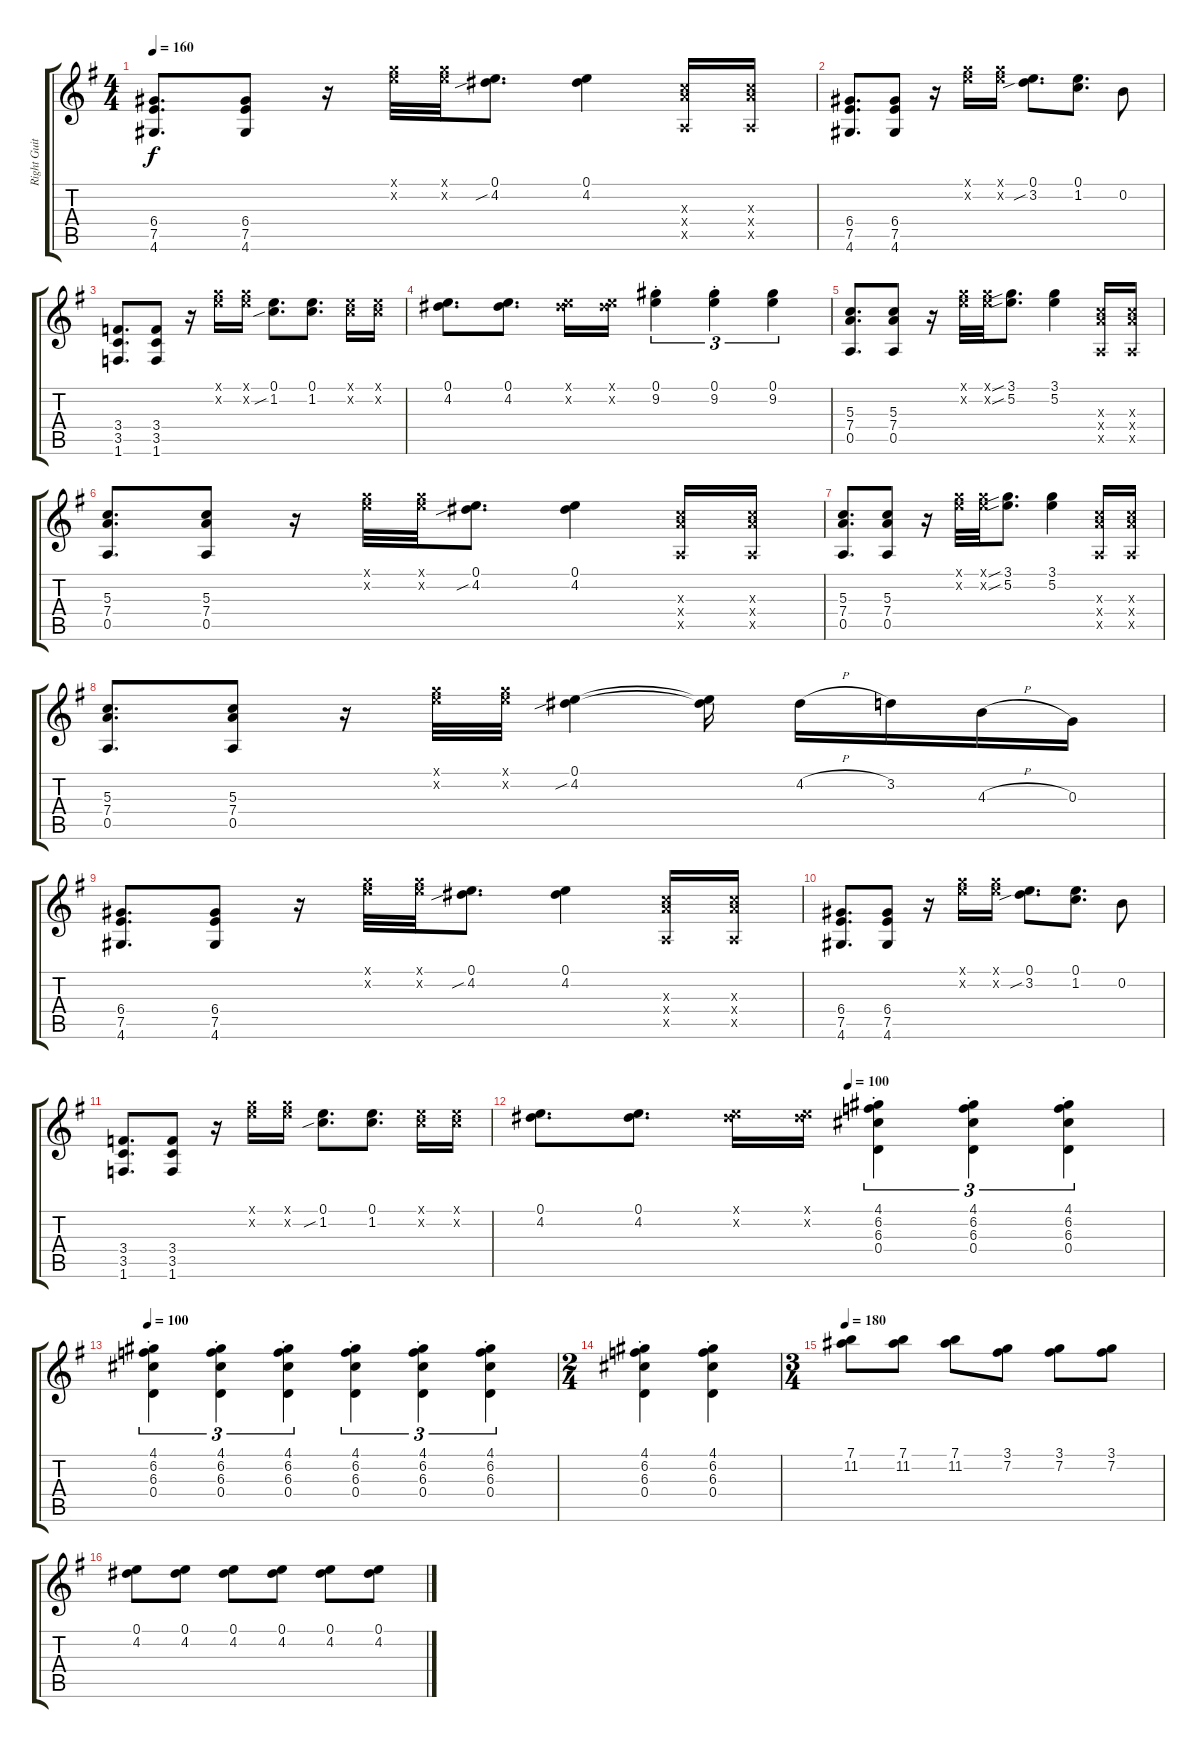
\track ("Right Guitar" "Right Guit") {instrument distortionguitar}
\staff {score tabs}
\tuning (E4 B3 G3 D3 A2 E2) {hide}
\ts (4 4)
\tempo 160
\clef g2
\ks g
(6.4 7.5 4.6).8{d dy f} (6.4 7.5 4.6).8 r.16 (3.1{x} 5.2{x}).32 (3.1{x} 5.2{x}).32 (0.1 4.2{sib}).8{d} (0.1 4.2).4 (5.3{x} 7.4{x} 0.5{x}).16 (5.3{x} 7.4{x} 0.5{x}).16 |
(6.4 7.5 4.6).8{d} (6.4 7.5 4.6).8 r.16 (3.1{x} 5.2{x}).16 (3.1{x} 5.2{x}).16 (0.1 3.2{sib}).8{d} (0.1 1.2).8{d} 0.2.8 |
(3.4 3.5 1.6).8{d} (3.4 3.5 1.6).8 r.16 (3.1{x} 5.2{x}).16 (3.1{x} 5.2{x}).16 (0.1 1.2{sib}).8{d} (0.1 1.2).8{d} (0.1{x} 1.2{x}).16 (0.1{x} 1.2{x}).16 |
(0.1 4.2).8{d} (0.1 4.2).8{d} (0.1{x} 4.2{x}).16 (0.1{x} 4.2{x}).16 (0.1{st} 9.2{st}).4{tu (3 2)} (0.1{st} 9.2{st}).4{tu (3 2)} (0.1 9.2).4{tu (3 2)} |
(5.3 7.4 0.5).8{d} (5.3 7.4 0.5).8 r.16 (3.1{x} 5.2{x}).32 (3.1{x} 5.2{x}).32 (3.1{sib} 5.2{sib}).8{d} (3.1 5.2).4 (5.3{x} 7.4{x} 0.5{x}).16 (5.3{x} 7.4{x} 0.5{x}).16 |
(5.3 7.4 0.5).8{d} (5.3 7.4 0.5).8 r.16 (3.1{x} 5.2{x}).32 (3.1{x} 5.2{x}).32 (0.1 4.2{sib}).8{d} (0.1 4.2).4 (5.3{x} 7.4{x} 0.5{x}).16 (5.3{x} 7.4{x} 0.5{x}).16 |
(5.3 7.4 0.5).8{d} (5.3 7.4 0.5).8 r.16 (3.1{x} 5.2{x}).32 (3.1{x} 5.2{x}).32 (3.1{sib} 5.2{sib}).8{d} (3.1 5.2).4 (5.3{x} 7.4{x} 0.5{x}).16 (5.3{x} 7.4{x} 0.5{x}).16 |
(5.3 7.4 0.5).8{d} (5.3 7.4 0.5).8 r.16 (3.1{x} 5.2{x}).32 (3.1{x} 5.2{x}).32 (0.1 4.2{sib}).4 (0.1{t} 4.2{t}).16 4.2{h}.16 3.2.16 4.3{h}.16 0.3.16 |
(6.4 7.5 4.6).8{d} (6.4 7.5 4.6).8 r.16 (3.1{x} 5.2{x}).32 (3.1{x} 5.2{x}).32 (0.1 4.2{sib}).8{d} (0.1 4.2).4 (5.3{x} 7.4{x} 0.5{x}).16 (5.3{x} 7.4{x} 0.5{x}).16 |
(6.4 7.5 4.6).8{d} (6.4 7.5 4.6).8 r.16 (3.1{x} 5.2{x}).16 (3.1{x} 5.2{x}).16 (0.1 3.2{sib}).8{d} (0.1 1.2).8{d} 0.2.8 |
(3.4 3.5 1.6).8{d} (3.4 3.5 1.6).8 r.16 (3.1{x} 5.2{x}).16 (3.1{x} 5.2{x}).16 (0.1 1.2{sib}).8{d} (0.1 1.2).8{d} (0.1{x} 1.2{x}).16 (0.1{x} 1.2{x}).16 |
\tempo (100 0.5)
(0.1 4.2).8{d} (0.1 4.2).8{d} (0.1{x} 4.2{x}).16 (0.1{x} 4.2{x}).16 (4.1{st} 6.2{st} 6.3{st} 0.4{st}).4{tu (3 2)} (4.1{st} 6.2{st} 6.3{st} 0.4{st}).4{tu (3 2)} (4.1{st} 6.2{st} 6.3{st} 0.4{st}).4{tu (3 2)} |
\tempo 100
(4.1{st} 6.2{st} 6.3{st} 0.4{st}).4{tu (3 2)} (4.1{st} 6.2{st} 6.3{st} 0.4{st}).4{tu (3 2)} (4.1{st} 6.2{st} 6.3{st} 0.4{st}).4{tu (3 2)} (4.1{st} 6.2{st} 6.3{st} 0.4{st}).4{tu (3 2)} (4.1{st} 6.2{st} 6.3{st} 0.4{st}).4{tu (3 2)} (4.1{st} 6.2{st} 6.3{st} 0.4{st}).4{tu (3 2)} |
\ts (2 4)
(4.1{st} 6.2{st} 6.3{st} 0.4{st}).4 (4.1{st} 6.2{st} 6.3{st} 0.4{st}).4 |
\ts (3 4)
\tempo 180
(7.1 11.2).8 (7.1 11.2).8 (7.1 11.2).8 (3.1 7.2).8 (3.1 7.2).8 (3.1 7.2).8 |
(0.1 4.2).8 (0.1 4.2).8 (0.1 4.2).8 (0.1 4.2).8 (0.1 4.2).8 (0.1 4.2).8
